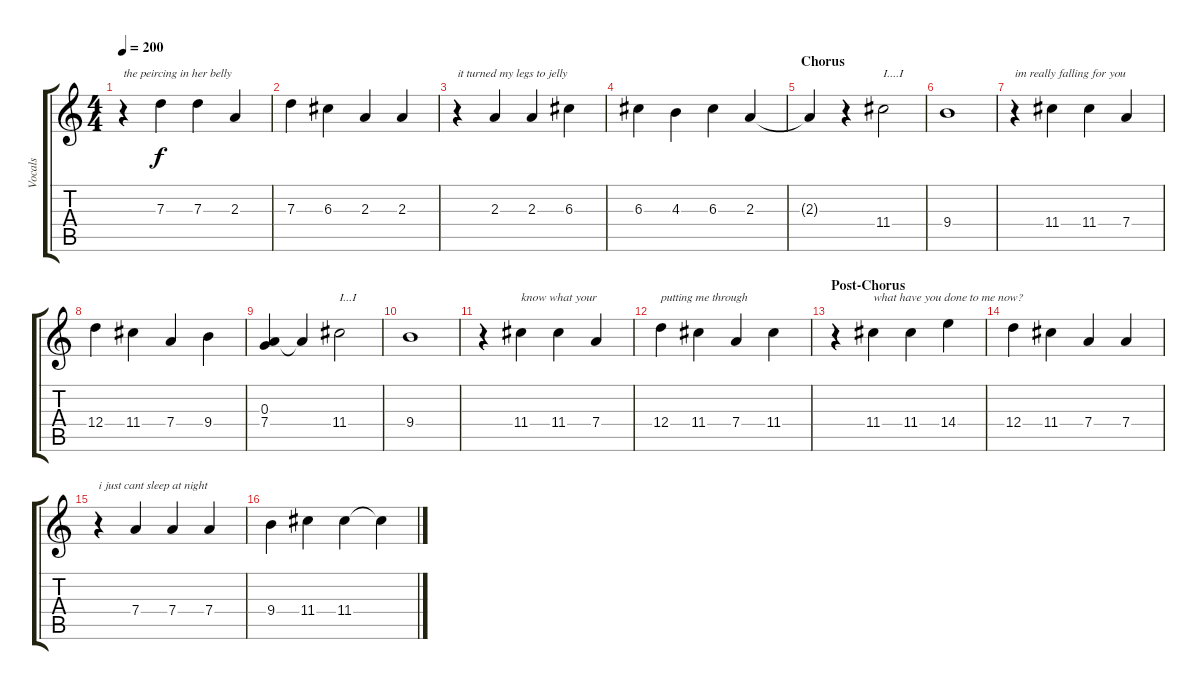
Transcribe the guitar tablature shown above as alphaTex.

\track ("Vocals" "Vocals") {instrument distortionguitar}
\staff {score tabs}
\tuning (E4 B3 G3 D3 A2 E2) {hide}
\ts (4 4)
\tempo 200
\clef g2
\ks c
r.4{txt "the peircing in her belly" dy f} 7.3.4 7.3.4 2.3.4 |
7.3.4 6.3.4 2.3.4 2.3.4 |
r.4{txt "it turned my legs to jelly"} 2.3.4 2.3.4 6.3.4 |
6.3.4 4.3.4 6.3.4 2.3.4 |
\section ("" "Chorus")
2.3{t}.4 r.4 11.4.2{txt "I....I"} |
9.4.1 |
r.4{txt "im really falling for you"} 11.4.4 11.4.4 7.4.4 |
12.4.4 11.4.4 7.4.4 9.4.4 |
(0.3 7.4).4 7.4{t}.4 11.4.2{txt "I...I"} |
9.4.1 |
r.4 11.4.4{txt "know what your"} 11.4.4 7.4.4 |
12.4.4{txt "putting me through"} 11.4.4 7.4.4 11.4.4 |
\section ("" "Post-Chorus")
r.4 11.4.4{txt "what have you done to me now?"} 11.4.4 14.4.4 |
12.4.4 11.4.4 7.4.4 7.4.4 |
r.4{txt "i just cant sleep at night"} 7.4.4 7.4.4 7.4.4 |
9.4.4 11.4.4 11.4.4 11.4{t}.4
